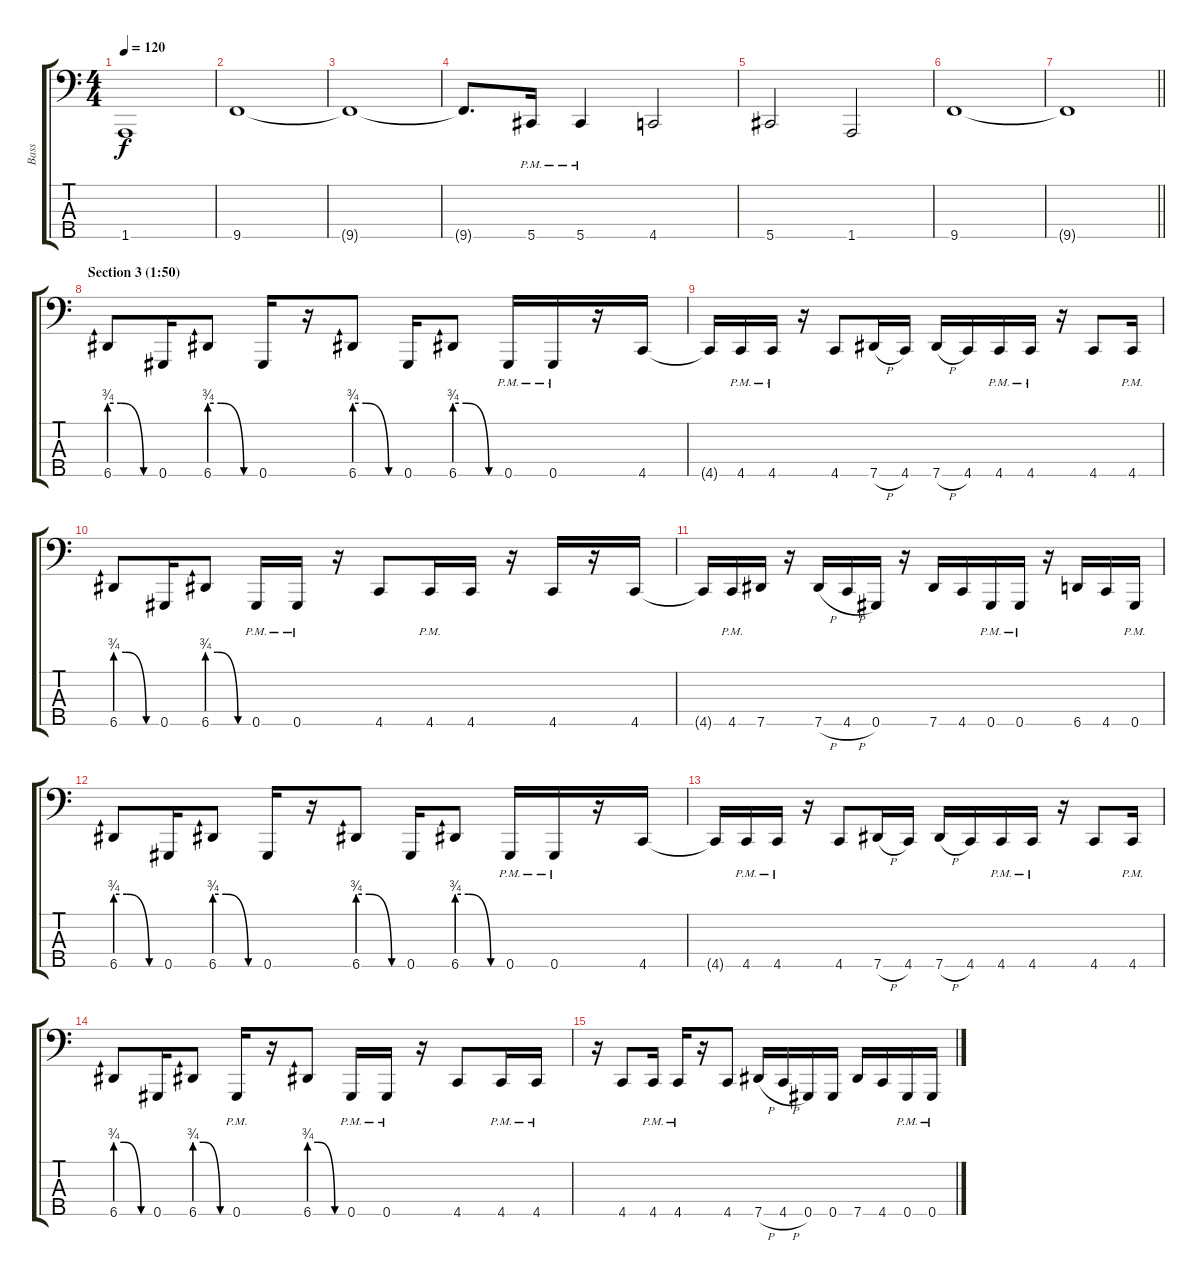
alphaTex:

\track ("Bass" "Bass") {instrument electricbasspick}
\staff {score tabs}
\tuning (Gb2 Db2 Ab1 Eb1 Ab0) {hide}
\ts (4 4)
\tempo 120
\clef f4
\ks c
1.5.1{dy f} |
9.5.1 |
9.5{t}.1 |
9.5{t}.8{d} 5.5{pm}.16 5.5{pm}.4 4.5.2 |
5.5.2 1.5.2 |
9.5.1 |
\barLineRight lightlight
9.5{t}.1 |
\section ("" "Section 3 (1:50)")
6.5{be (custom 0 3 15 3 45 0 60 0)}.8 0.5.16 6.5{be (custom 0 3 15 3 45 0 60 0)}.8 0.5.16 r.16 6.5{be (custom 0 3 15 3 45 0 60 0)}.8 0.5.16 6.5{be (custom 0 3 15 3 45 0 60 0)}.8 0.5{pm}.16 0.5{pm}.16 r.16 4.5.16 |
4.5{t}.16 4.5{pm}.16 4.5{pm}.16 r.16 4.5.8 7.5{h}.16 4.5.16 7.5{h}.16 4.5.16 4.5{pm}.16 4.5{pm}.16 r.16 4.5.8 4.5{pm}.16 |
6.5{be (custom 0 3 15 3 45 0 60 0)}.8 0.5.16 6.5{be (custom 0 3 15 3 45 0 60 0)}.8 0.5{pm}.16 0.5{pm}.16 r.16 4.5.8 4.5{pm}.16 4.5.16 r.16 4.5.16 r.16 4.5.16 |
4.5{t}.16 4.5{pm}.16 7.5.16 r.16 7.5{h}.16 4.5{h}.16 0.5.16 r.16 7.5.16 4.5.16 0.5{pm}.16 0.5{pm}.16 r.16 6.5.16 4.5.16 0.5{pm}.16 |
6.5{be (custom 0 3 15 3 45 0 60 0)}.8 0.5.16 6.5{be (custom 0 3 15 3 45 0 60 0)}.8 0.5.16 r.16 6.5{be (custom 0 3 15 3 45 0 60 0)}.8 0.5.16 6.5{be (custom 0 3 15 3 45 0 60 0)}.8 0.5{pm}.16 0.5{pm}.16 r.16 4.5.16 |
4.5{t}.16 4.5{pm}.16 4.5{pm}.16 r.16 4.5.8 7.5{h}.16 4.5.16 7.5{h}.16 4.5.16 4.5{pm}.16 4.5{pm}.16 r.16 4.5.8 4.5{pm}.16 |
6.5{be (custom 0 3 15 3 45 0 60 0)}.8 0.5.16 6.5{be (custom 0 3 15 3 45 0 60 0)}.8 0.5{pm}.16 r.16 6.5{be (custom 0 3 15 3 45 0 60 0)}.8 0.5{pm}.16 0.5{pm}.16 r.16 4.5.8 4.5{pm}.16 4.5{pm}.16 |
r.16 4.5.8 4.5{pm}.16 4.5{pm}.16 r.16 4.5.8 7.5{h}.16 4.5{h}.16 0.5.16 0.5.16 7.5.16 4.5.16 0.5{pm}.16 0.5{pm}.16
